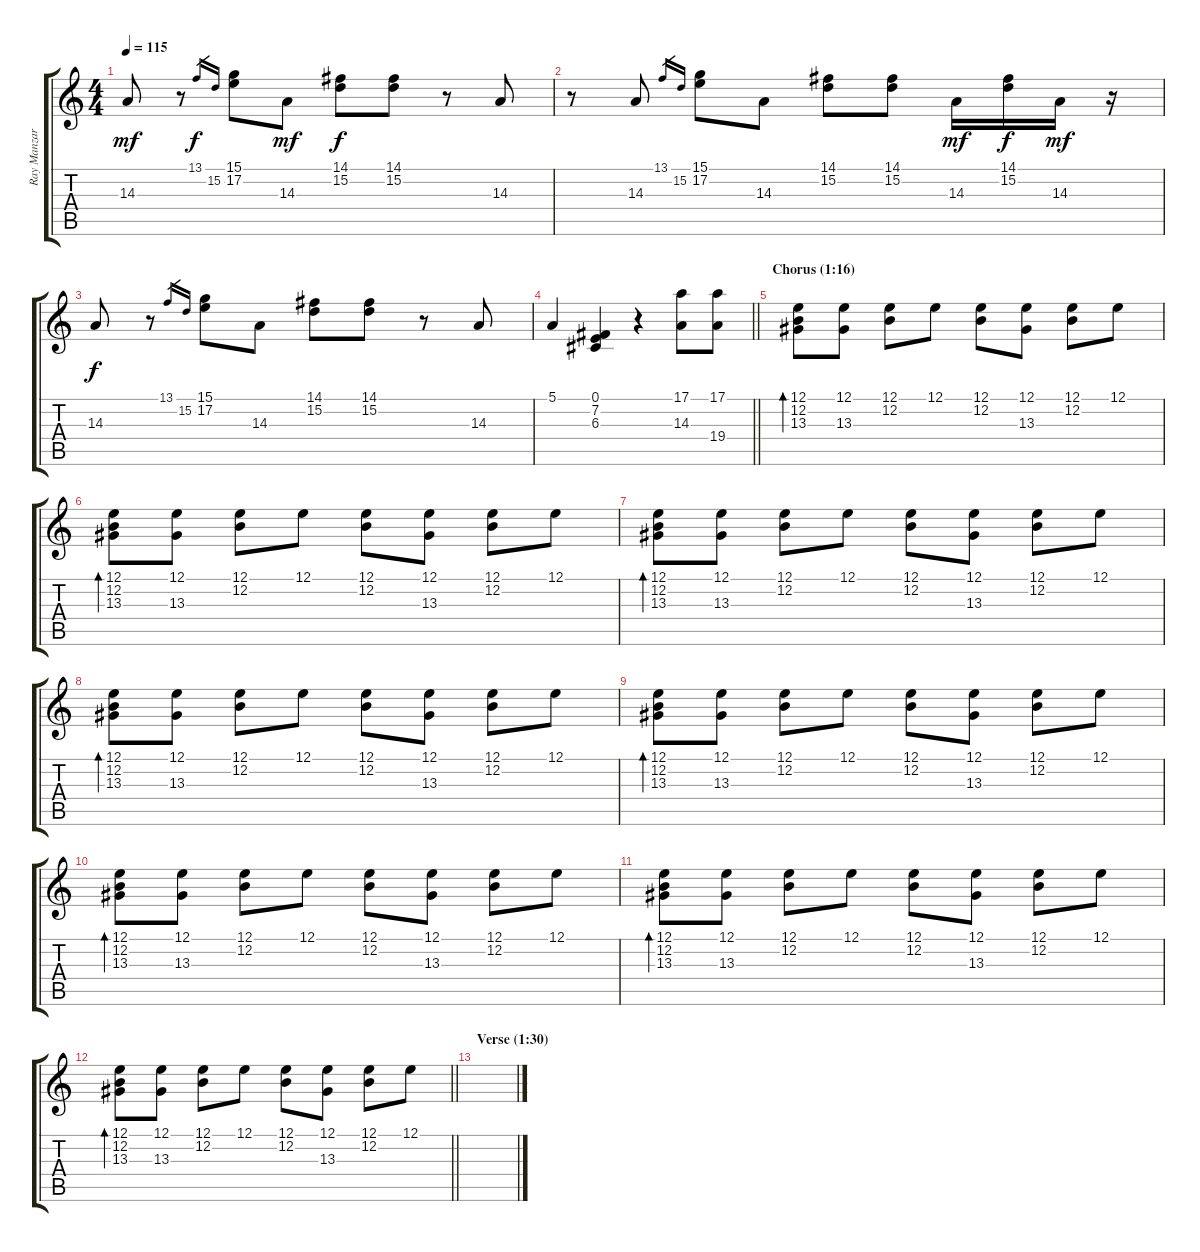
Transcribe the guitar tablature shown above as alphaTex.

\track ("Ray Manzarek" "Ray Manzar") {instrument drawbarorgan}
\staff {score tabs}
\tuning (E4 B3 G3 D3 A2 E2) {hide}
\ts (4 4)
\tempo 115
\clef g2
\ks c
14.3.8{dy mf} r.8 13.1.16{gr dy f} 15.2.16{gr} (15.1 17.2).8 14.3.8{dy mf} (14.1 15.2).8{dy f} (14.1 15.2).8 r.8 14.3.8 |
r.8 14.3.8 13.1.16{gr} 15.2.16{gr} (15.1 17.2).8 14.3.8 (14.1 15.2).8 (14.1 15.2).8 14.3.16{dy mf} (14.1 15.2).16{dy f} 14.3.16{dy mf} r.16 |
14.3.8{dy f} r.8 13.1.16{gr} 15.2.16{gr} (15.1 17.2).8 14.3.8 (14.1 15.2).8 (14.1 15.2).8 r.8 14.3.8 |
\barLineRight lightlight
5.1.4 (0.1 7.2 6.3).4 r.4 (17.1 14.3).8 (17.1 19.4).8 |
\section ("" "Chorus (1:16)")
(12.1 12.2 13.3).8{bd 120} (12.1 13.3).8 (12.1 12.2).8 12.1.8 (12.1 12.2).8 (12.1 13.3).8 (12.1 12.2).8 12.1.8 |
(12.1 12.2 13.3).8{bd 120} (12.1 13.3).8 (12.1 12.2).8 12.1.8 (12.1 12.2).8 (12.1 13.3).8 (12.1 12.2).8 12.1.8 |
(12.1 12.2 13.3).8{bd 120} (12.1 13.3).8 (12.1 12.2).8 12.1.8 (12.1 12.2).8 (12.1 13.3).8 (12.1 12.2).8 12.1.8 |
(12.1 12.2 13.3).8{bd 120} (12.1 13.3).8 (12.1 12.2).8 12.1.8 (12.1 12.2).8 (12.1 13.3).8 (12.1 12.2).8 12.1.8 |
(12.1 12.2 13.3).8{bd 120} (12.1 13.3).8 (12.1 12.2).8 12.1.8 (12.1 12.2).8 (12.1 13.3).8 (12.1 12.2).8 12.1.8 |
(12.1 12.2 13.3).8{bd 120} (12.1 13.3).8 (12.1 12.2).8 12.1.8 (12.1 12.2).8 (12.1 13.3).8 (12.1 12.2).8 12.1.8 |
(12.1 12.2 13.3).8{bd 120} (12.1 13.3).8 (12.1 12.2).8 12.1.8 (12.1 12.2).8 (12.1 13.3).8 (12.1 12.2).8 12.1.8 |
\barLineRight lightlight
(12.1 12.2 13.3).8{bd 120} (12.1 13.3).8 (12.1 12.2).8 12.1.8 (12.1 12.2).8 (12.1 13.3).8 (12.1 12.2).8 12.1.8 |
\section ("" "Verse (1:30)")
